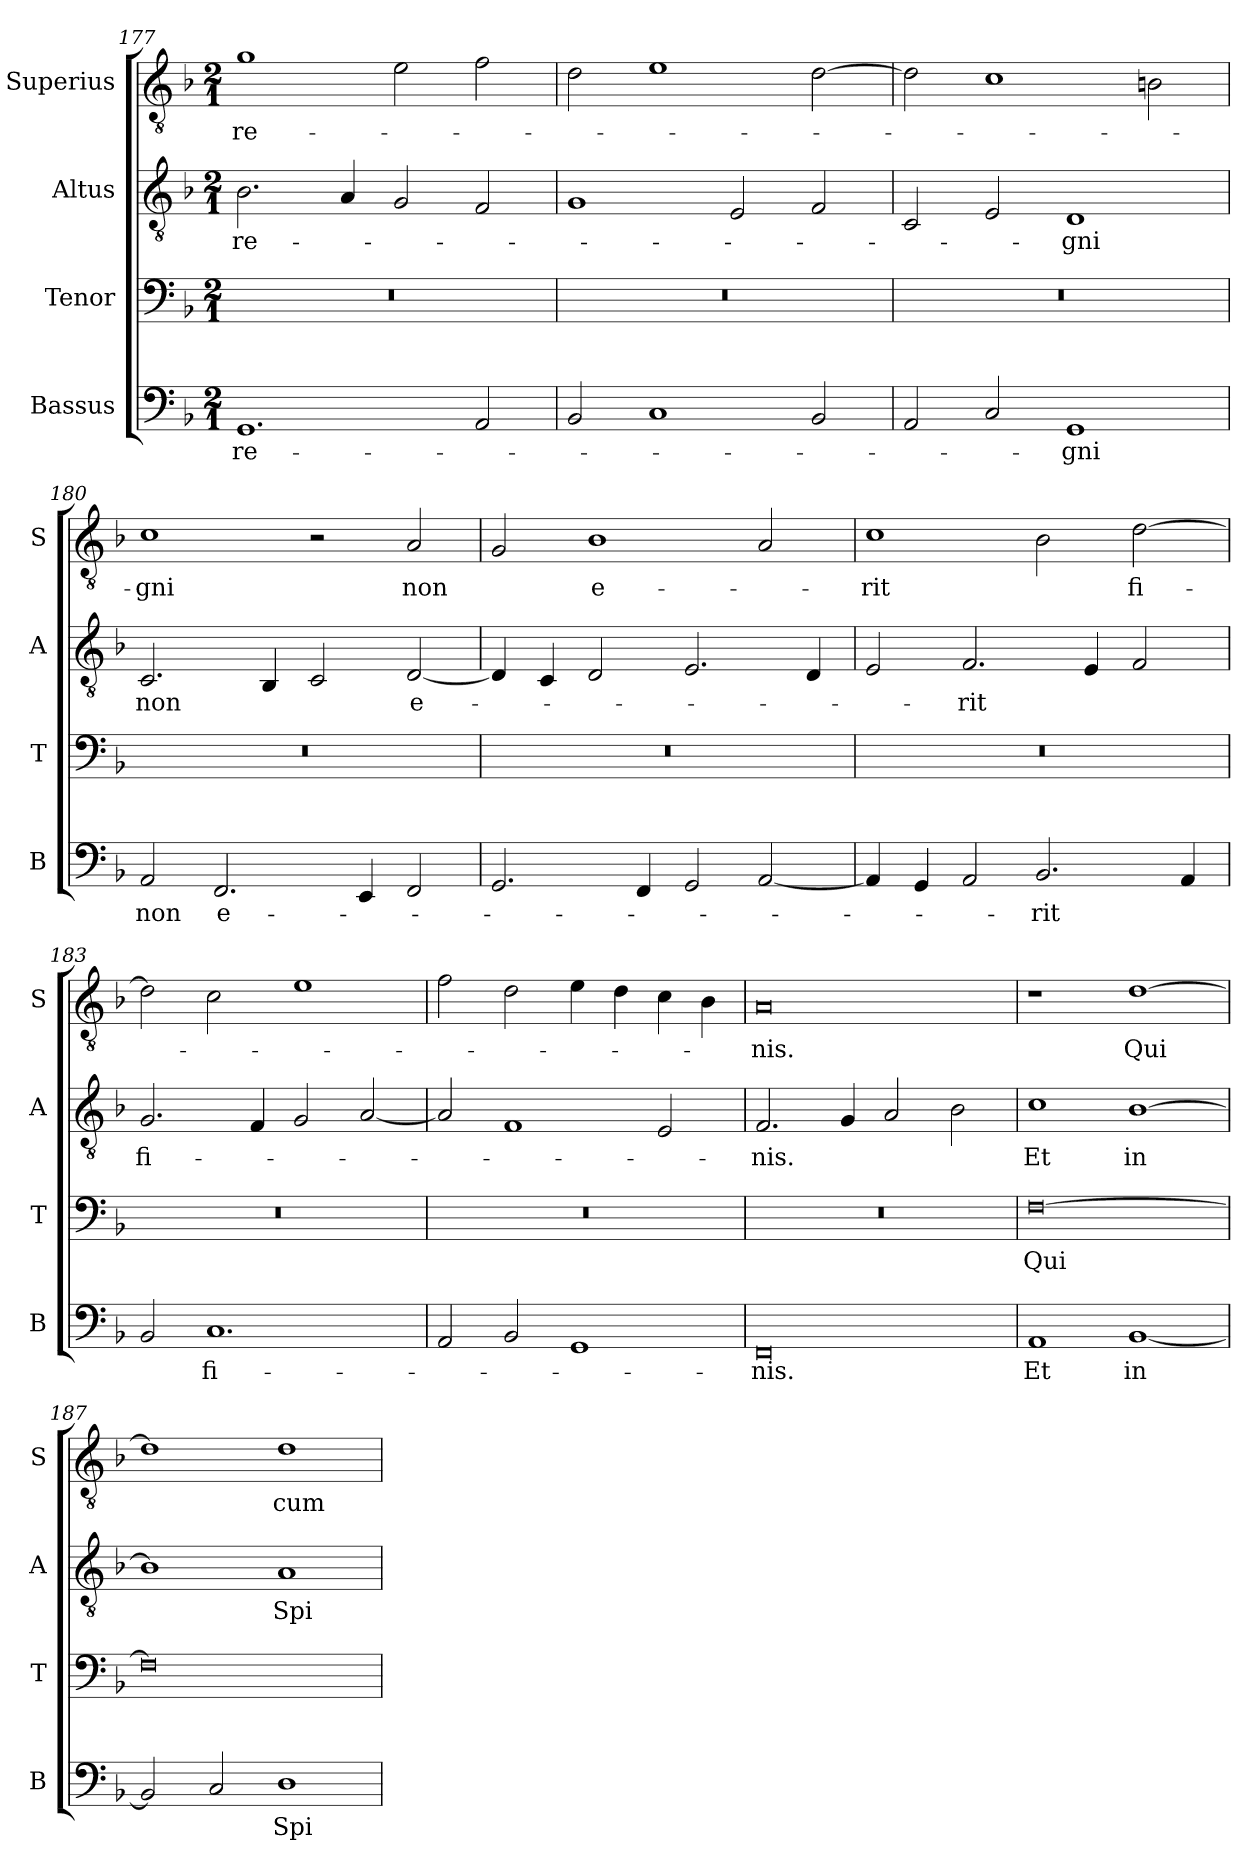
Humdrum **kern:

**kern	**text	**kern	**text	**kern	**text	**kern	**text
*part4	*part4	*part3	*part3	*part2	*part2	*part1	*part1
*staff4	*staff4	*staff3	*staff3	*staff2	*staff2	*staff1	*staff1
*I"Bassus	*	*I"Tenor	*	*I"Altus	*	*I"Superius	*
*I'B	*	*I'T	*	*I'A	*	*I'S	*
*clefF4	*	*clefF4	*	*clefGv2	*	*clefGv2	*
*k[b-]	*	*k[b-]	*	*k[b-]	*	*k[b-]	*
*M2/1	*	*M2/1	*	*M2/1	*	*M2/1	*
=177	=177	=177	=177	=177	=177	=177	=177
1.GG	re-	0r	.	2.B-	re-	1g	re-
.	.	.	.	4A	.	.	.
.	.	.	.	2G	.	2e	.
2AA	.	.	.	2F	.	2f	.
=178	=178	=178	=178	=178	=178	=178	=178
2BB-	.	0r	.	1G	.	2d	.
1C	.	.	.	.	.	1e	.
.	.	.	.	2E	.	.	.
2BB-	.	.	.	2F	.	[2d	.
=179	=179	=179	=179	=179	=179	=179	=179
2AA	.	0r	.	2C	.	2d]	.
2C	.	.	.	2E	.	1c	.
1GG	-gni	.	.	1D	-gni	.	.
.	.	.	.	.	.	2Bn	.
=180	=180	=180	=180	=180	=180	=180	=180
2AA	non	0r	.	2.C	non	1c	-gni
2.FF	e-	.	.	.	.	.	.
.	.	.	.	4BB-	.	.	.
.	.	.	.	2C	.	2r	.
4EE	.	.	.	.	.	.	.
2FF	.	.	.	[2D	e-	2A	non
=181	=181	=181	=181	=181	=181	=181	=181
2.GG	.	0r	.	4D]	.	2G	.
.	.	.	.	4C	.	.	.
.	.	.	.	2D	.	1B-	e-
4FF	.	.	.	.	.	.	.
2GG	.	.	.	2.E	.	.	.
[2AA	.	.	.	.	.	2A	.
.	.	.	.	4D	.	.	.
=182	=182	=182	=182	=182	=182	=182	=182
4AA]	.	0r	.	2E	.	1c	-rit
4GG	.	.	.	.	.	.	.
2AA	.	.	.	2.F	-rit	.	.
2.BB-	-rit	.	.	.	.	2B-	.
.	.	.	.	4E	.	.	.
.	.	.	.	2F	.	[2d	fi-
4AA	.	.	.	.	.	.	.
=183	=183	=183	=183	=183	=183	=183	=183
2BB-	.	0r	.	2.G	fi-	2d]	.
1.C	fi-	.	.	.	.	2c	.
.	.	.	.	4F	.	.	.
.	.	.	.	2G	.	1e	.
.	.	.	.	[2A	.	.	.
=184	=184	=184	=184	=184	=184	=184	=184
2AA	.	0r	.	2A]	.	2f	.
2BB-	.	.	.	1F	.	2d	.
1GG	.	.	.	.	.	4e	.
.	.	.	.	.	.	4d	.
.	.	.	.	2E	.	4c	.
.	.	.	.	.	.	4B-	.
=185	=185	=185	=185	=185	=185	=185	=185
0FF	-nis.	0r	.	2.F	-nis.	0A	-nis.
.	.	.	.	4G	.	.	.
.	.	.	.	2A	.	.	.
.	.	.	.	2B-	.	.	.
=186	=186	=186	=186	=186	=186	=186	=186
1AA	Et	[0F	Qui	1c	Et	1r	.
[1BB-	in	.	.	[1B-	in	[1d	Qui
=187	=187	=187	=187	=187	=187	=187	=187
2BB-]	.	0F]	.	1B-]	.	1d]	.
2C	.	.	.	.	.	.	.
1D	Spi-	.	.	1A	Spi-	1d	cum
=	=	=	=	=	=	=	=
*-	*-	*-	*-	*-	*-	*-	*-
